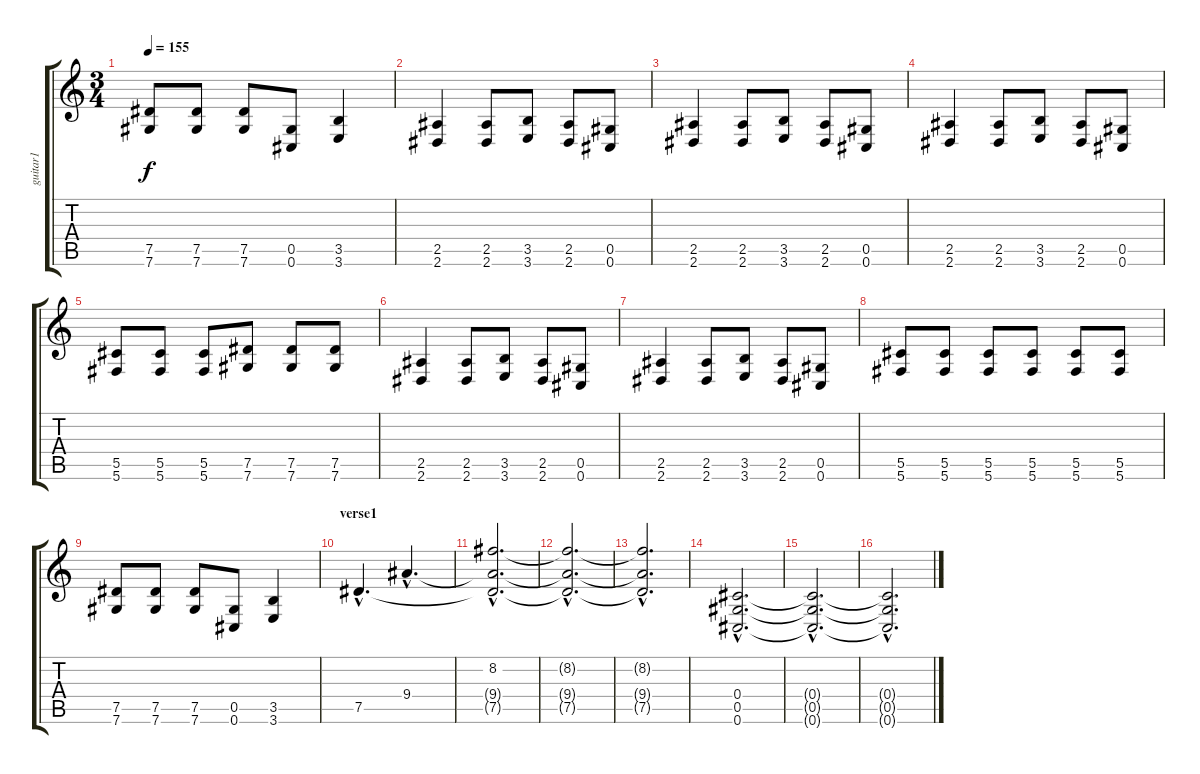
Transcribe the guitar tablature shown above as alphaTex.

\track ("guitar1" "guitar1") {instrument distortionguitar}
\staff {score tabs}
\tuning (Eb4 Bb3 Gb3 Db3 Ab2 Db2) {hide}
\ts (3 4)
\tempo 155
\clef g2
\ks c
(7.5 7.6).8{dy f} (7.5 7.6).8 (7.5 7.6).8 (0.5 0.6).8 (3.5 3.6).4 |
(2.5 2.6).4 (2.5 2.6).8 (3.5 3.6).8 (2.5 2.6).8 (0.5 0.6).8 |
(2.5 2.6).4 (2.5 2.6).8 (3.5 3.6).8 (2.5 2.6).8 (0.5 0.6).8 |
(2.5 2.6).4 (2.5 2.6).8 (3.5 3.6).8 (2.5 2.6).8 (0.5 0.6).8 |
(5.5 5.6).8 (5.5 5.6).8 (5.5 5.6).8 (7.5 7.6).8 (7.5 7.6).8 (7.5 7.6).8 |
(2.5 2.6).4 (2.5 2.6).8 (3.5 3.6).8 (2.5 2.6).8 (0.5 0.6).8 |
(2.5 2.6).4 (2.5 2.6).8 (3.5 3.6).8 (2.5 2.6).8 (0.5 0.6).8 |
(5.5 5.6).8 (5.5 5.6).8 (5.5 5.6).8 (5.5 5.6).8 (5.5 5.6).8 (5.5 5.6).8 |
(7.5 7.6).8 (7.5 7.6).8 (7.5 7.6).8 (0.5 0.6).8 (3.5 3.6).4 |
\section ("" "verse1")
7.5{hac}.4{d} 9.4{hac}.4{d} |
(8.2{hac} 9.4{hac t} 7.5{hac t}).2{d} |
(8.2{hac t} 9.4{hac t} 7.5{hac t}).2{d} |
(8.2{hac t} 9.4{hac t} 7.5{hac t}).2{d} |
(0.4{hac} 0.5{hac} 0.6{hac}).2{d} |
(0.4{hac t} 0.5{hac t} 0.6{hac t}).2{d} |
(0.4{hac t} 0.5{hac t} 0.6{hac t}).2{d}
